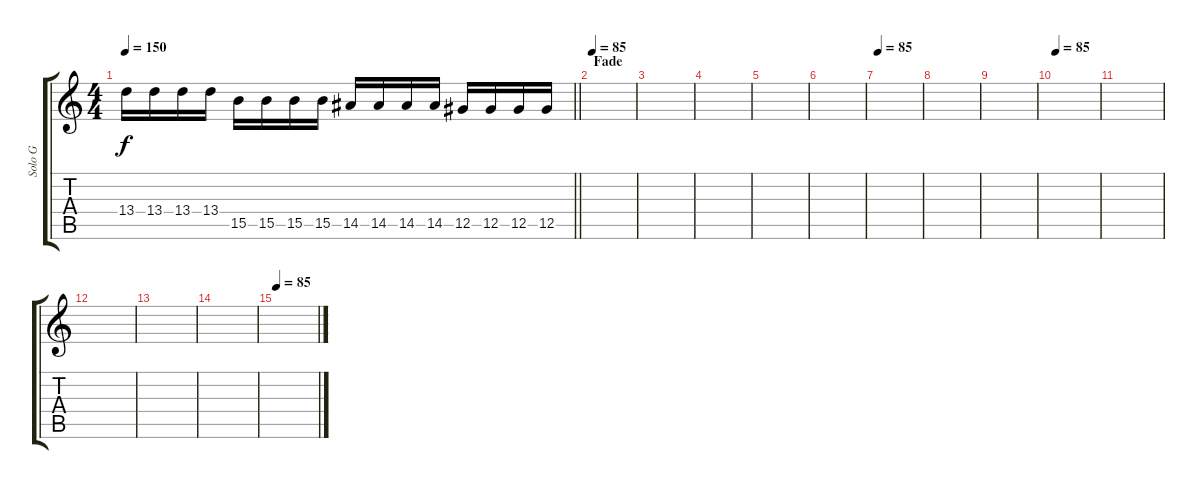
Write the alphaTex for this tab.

\track ("Solo G" "Solo G") {instrument distortionguitar}
\staff {score tabs}
\tuning (Eb4 Bb3 Gb3 Db3 Ab2 Eb2) {hide}
\ts (4 4)
\tempo 150
\clef g2
\barLineRight lightlight
\ks c
13.4.16{dy f} 13.4.16 13.4.16 13.4.16 15.5.16 15.5.16 15.5.16 15.5.16 14.5.16 14.5.16 14.5.16 14.5.16 12.5.16 12.5.16 12.5.16 12.5.16 |
\section ("" "Fade")
\tempo 85
|
|
|
|
|
\tempo 85
|
|
|
\tempo 85
|
|
|
|
|
\tempo 85
